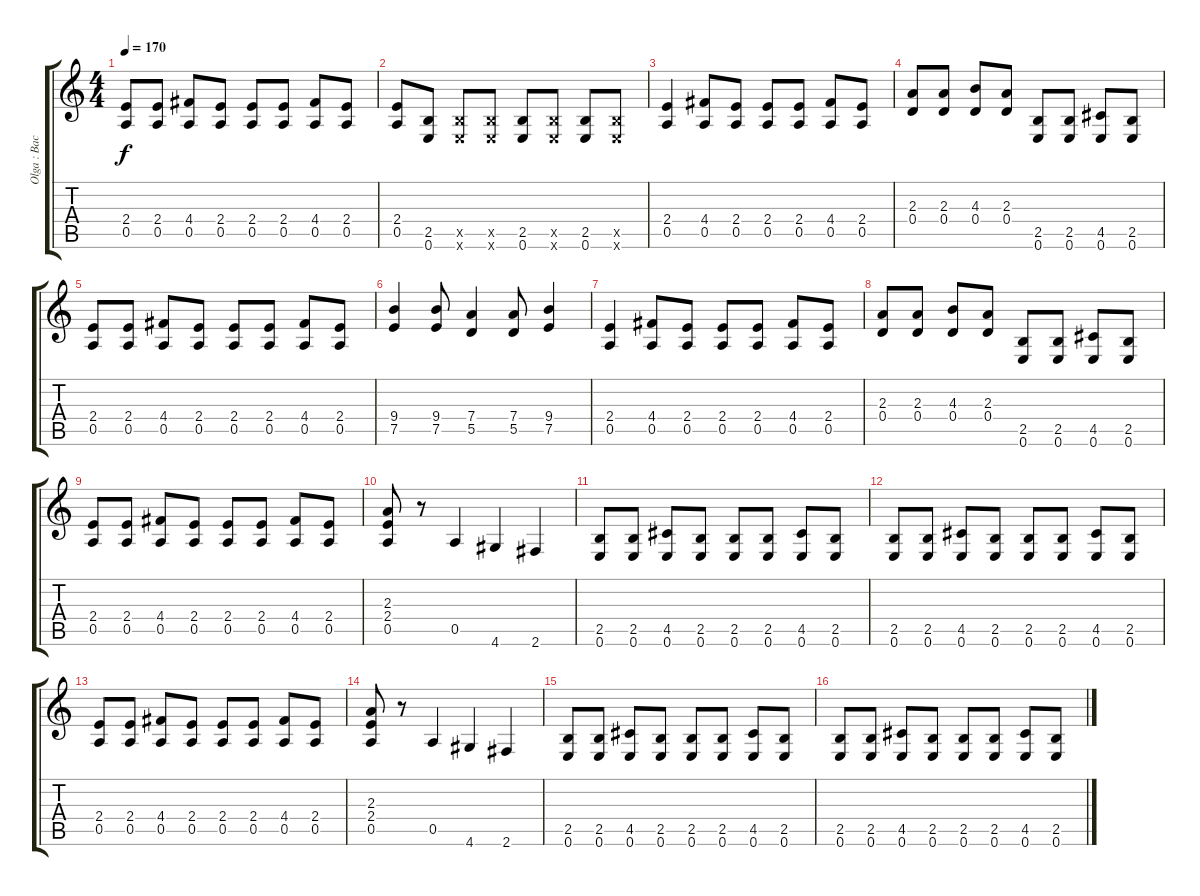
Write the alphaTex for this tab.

\track ("Olga : Backup Guitar" "Olga : Bac") {instrument overdrivenguitar}
\staff {score tabs}
\tuning (E4 B3 G3 D3 A2 E2) {hide}
\ts (4 4)
\tempo 170
\clef g2
\ks c
(2.4 0.5).8{dy f instrument electricguitarmuted} (2.4 0.5).8 (4.4 0.5).8 (2.4 0.5).8 (2.4 0.5).8 (2.4 0.5).8 (4.4 0.5).8 (2.4 0.5).8 |
(2.4 0.5).8{instrument electricguitarmuted} (2.5 0.6).8{instrument overdrivenguitar} (2.5{x} 0.6{x}).8 (2.5{x} 0.6{x}).8 (2.5 0.6).8{instrument overdrivenguitar} (2.5{x} 0.6{x}).8 (2.5 0.6).8{instrument overdrivenguitar} (2.5{x} 0.6{x}).8 |
(2.4 0.5).4{instrument overdrivenguitar} (4.4 0.5).8{instrument electricguitarmuted} (2.4 0.5).8 (2.4 0.5).8 (2.4 0.5).8 (4.4 0.5).8 (2.4 0.5).8 |
(2.3 0.4).8{instrument electricguitarmuted} (2.3 0.4).8 (4.3 0.4).8 (2.3 0.4).8 (2.5 0.6).8 (2.5 0.6).8 (4.5 0.6).8 (2.5 0.6).8 |
(2.4 0.5).8{instrument electricguitarmuted} (2.4 0.5).8 (4.4 0.5).8 (2.4 0.5).8 (2.4 0.5).8 (2.4 0.5).8 (4.4 0.5).8 (2.4 0.5).8 |
(9.4 7.5).4{instrument overdrivenguitar} (9.4 7.5).8 (7.4 5.5).4 (7.4 5.5).8 (9.4 7.5).4 |
(2.4 0.5).4{instrument overdrivenguitar} (4.4 0.5).8{instrument electricguitarmuted} (2.4 0.5).8 (2.4 0.5).8 (2.4 0.5).8 (4.4 0.5).8 (2.4 0.5).8 |
(2.3 0.4).8{instrument electricguitarmuted} (2.3 0.4).8 (4.3 0.4).8 (2.3 0.4).8 (2.5 0.6).8 (2.5 0.6).8 (4.5 0.6).8 (2.5 0.6).8 |
(2.4 0.5).8{instrument electricguitarmuted} (2.4 0.5).8 (4.4 0.5).8 (2.4 0.5).8 (2.4 0.5).8 (2.4 0.5).8 (4.4 0.5).8 (2.4 0.5).8 |
(2.3 2.4 0.5).8{instrument overdrivenguitar} r.8 0.5.4 4.6.4 2.6.4 |
(2.5 0.6).8{instrument electricguitarmuted} (2.5 0.6).8 (4.5 0.6).8 (2.5 0.6).8 (2.5 0.6).8 (2.5 0.6).8 (4.5 0.6).8 (2.5 0.6).8 |
(2.5 0.6).8{instrument electricguitarmuted} (2.5 0.6).8 (4.5 0.6).8 (2.5 0.6).8 (2.5 0.6).8 (2.5 0.6).8 (4.5 0.6).8 (2.5 0.6).8 |
(2.4 0.5).8{instrument electricguitarmuted} (2.4 0.5).8 (4.4 0.5).8 (2.4 0.5).8 (2.4 0.5).8 (2.4 0.5).8 (4.4 0.5).8 (2.4 0.5).8 |
(2.3 2.4 0.5).8{instrument overdrivenguitar} r.8 0.5.4 4.6.4 2.6.4 |
(2.5 0.6).8{instrument electricguitarmuted} (2.5 0.6).8 (4.5 0.6).8 (2.5 0.6).8 (2.5 0.6).8 (2.5 0.6).8 (4.5 0.6).8 (2.5 0.6).8 |
(2.5 0.6).8{instrument electricguitarmuted} (2.5 0.6).8 (4.5 0.6).8 (2.5 0.6).8 (2.5 0.6).8 (2.5 0.6).8 (4.5 0.6).8 (2.5 0.6).8
